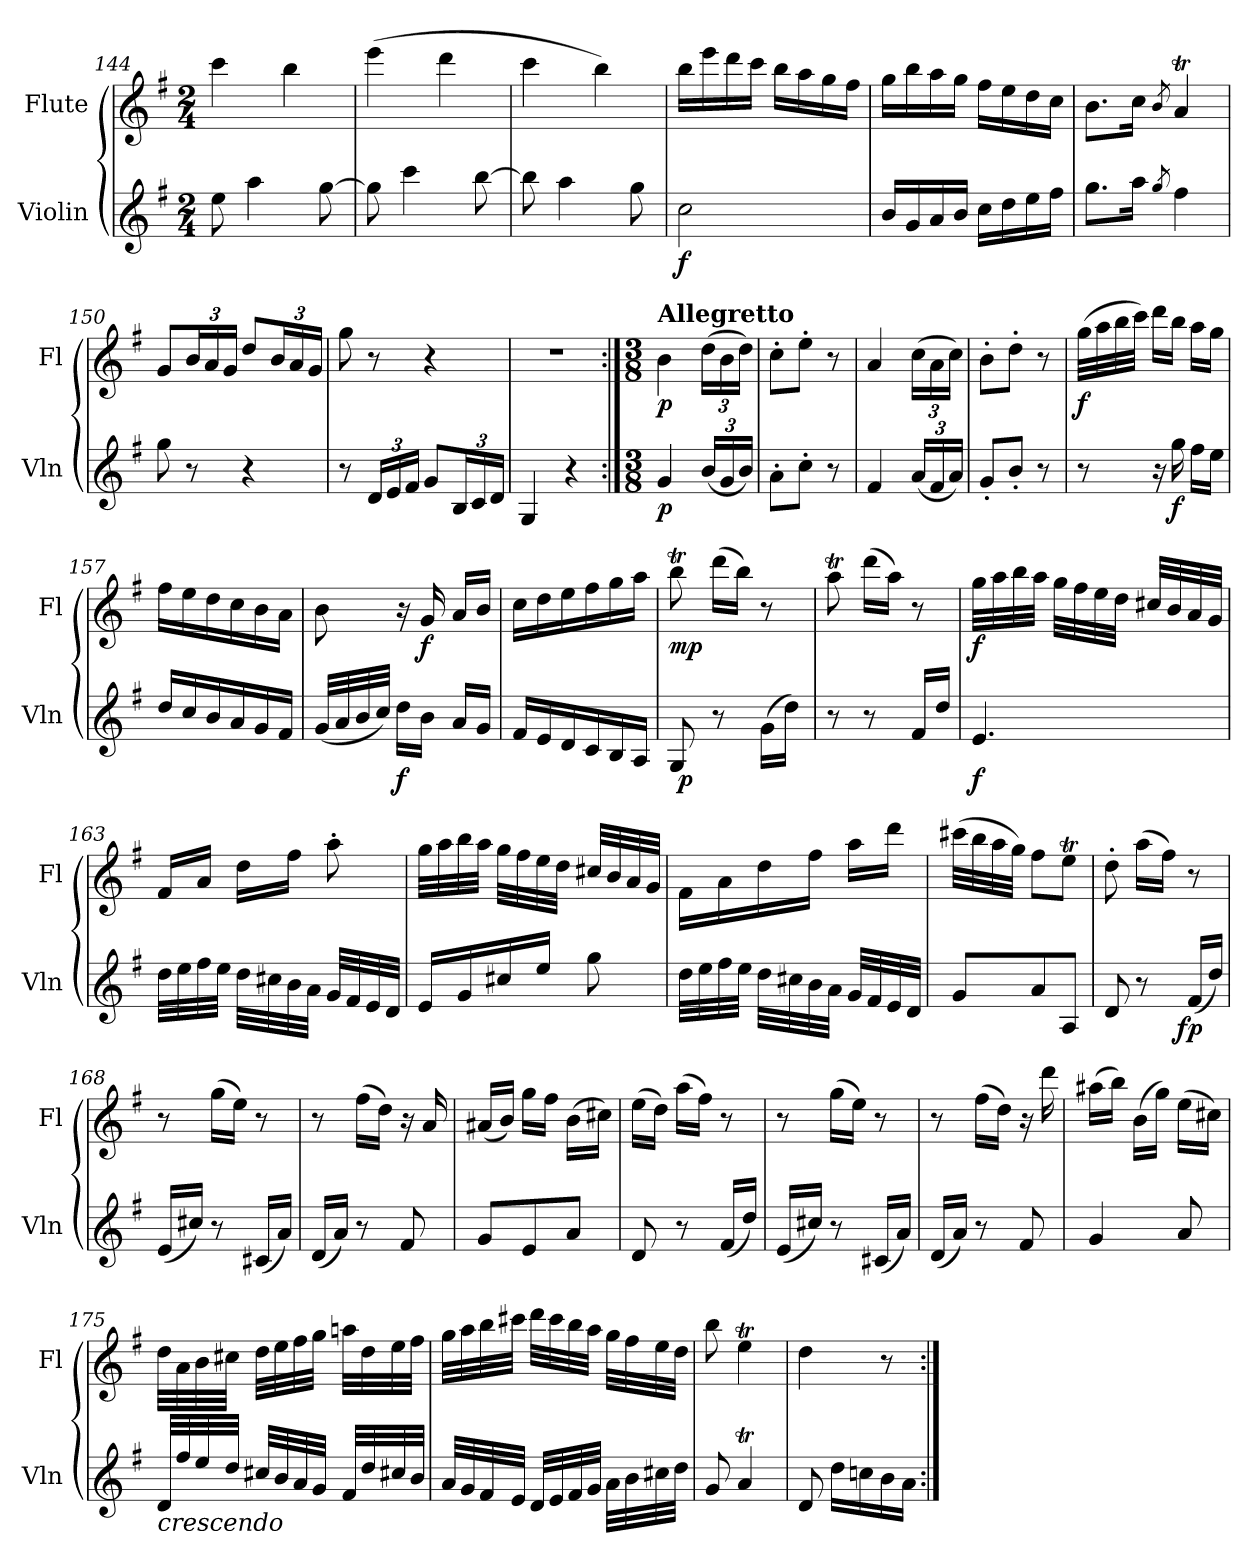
**kern	**dynam	**kern	**dynam
*part2	*part2	*part1	*part1
*staff2	*staff2	*staff1	*staff1
*I"Violin	*	*I"Flute	*
*I'Vln	*	*I'Fl	*
!!LO:LB:g=z
*clefG2	*	*clefG2	*
*k[f#]	*	*k[f#]	*
*e:	*	*e:	*
*M2/4	*	*M2/4	*
=144	=144	=144	=144
8ee\	.	4ccc\	.
4aa\	.	.	.
.	.	4bb\	.
[8gg\	.	.	.
=145	=145	=145	=145
8gg\]	.	(>4eee\	.
4ccc\	.	.	.
.	.	4ddd\	.
[8bb\	.	.	.
=146	=146	=146	=146
8bb\]	.	4ccc\	.
4aa\	.	.	.
.	.	4bb\)	.
8gg\	.	.	.
=147	=147	=147	=147
!	!LO:DY:b	!	!
2cc\	f	16bb\LL	.
.	.	16eee\	.
.	.	16ddd\	.
.	.	16ccc\JJ	.
.	.	16bb\LL	.
.	.	16aa\	.
.	.	16gg\	.
.	.	16ff#\JJ	.
=148	=148	=148	=148
16b/LL	.	16gg\LL	.
16g/	.	16bb\	.
16a/	.	16aa\	.
16b/JJ	.	16gg\JJ	.
16cc\LL	.	16ff#\LL	.
16dd\	.	16ee\	.
16ee\	.	16dd\	.
16ff#\JJ	.	16cc\JJ	.
=149	=149	=149	=149
8.gg\L	.	8.b\L	.
16aa\Jk	.	16cc\Jk	.
8qgg/	.	8qb/	.
4ff#\	.	4aT/	.
=150	=150	=150	=150
8gg\	.	8g/L	.
8r	.	24b/L	.
.	.	24a/	.
.	.	24g/JJ	.
4r	.	8dd/L	.
.	.	24b/L	.
.	.	24a/	.
.	.	24g/JJ	.
!!LO:PB:g=z
=151	=151	=151	=151
8r	.	8gg\	.
24d/LL	.	8r	.
24e/	.	.	.
24f#/JJ	.	.	.
8g/L	.	4r	.
24B/L	.	.	.
24c/	.	.	.
24d/JJ	.	.	.
=152	=152	=152	=152
4G/	.	2r	.
4r	.	.	.
=152X2:|!	=152X2:|!	=152X2:|!	=152X2:|!
*M3/8	*	*M3/8	*
!	!	!LO:TX:a:B:t=Allegretto	!
!	!LO:DY:b	!	!LO:DY:b
4g/	p	4b\	p
(<24b/LL	.	(>24dd\LL	.
24g/	.	24b\	.
24b/JJ)	.	24dd\JJ)	.
=153	=153	=153	=153
8a'>\L	.	8cc'>\L	.
8cc'>\J	.	8ee'>\J	.
8r	.	8r	.
=154	=154	=154	=154
4f#/	.	4a/	.
(<24a/LL	.	(>24cc\LL	.
24f#/	.	24a\	.
24a/JJ)	.	24cc\JJ)	.
=155	=155	=155	=155
8g'</L	.	8b'>\L	.
8b'</J	.	8dd'>\J	.
8r	.	8r	.
=156	=156	=156	=156
!	!	!	!LO:DY:b
8r	.	(>32gg\LLL	f
.	.	32aa\	.
.	.	32bb\	.
.	.	32ccc\JJJ)	.
16r	.	16ddd\LL	.
!	!LO:DY:b	!	!
16gg\	f	16bb\JJ	.
16ff#\LL	.	16aa\LL	.
16ee\JJ	.	16gg\JJ	.
=157	=157	=157	=157
16dd/LL	.	16ff#\LL	.
16cc/	.	16ee\	.
16b/	.	16dd\	.
16a/	.	16cc\	.
16g/	.	16b\	.
16f#/JJ	.	16a\JJ	.
!!LO:LB:g=z
=158	=158	=158	=158
(<32g/LLL	.	8b\	.
32a/	.	.	.
32b/	.	.	.
32cc/JJJ)	.	.	.
!	!LO:DY:b	!	!
16dd\LL	f	16r	.
!	!	!	!LO:DY:b
16b\JJ	.	16g/	f
16a/LL	.	16a/LL	.
16g/JJ	.	16b/JJ	.
=159	=159	=159	=159
16f#/LL	.	16cc\LL	.
16e/	.	16dd\	.
16d/	.	16ee\	.
16c/	.	16ff#\	.
16B/	.	16gg\	.
16A/JJ	.	16aa\JJ	.
=160	=160	=160	=160
!	!	!	!LO:DY:b
*^	*	*	*
8G/	96ryy	.	8bbt\	mp
!	!	!LO:DY:b	!	!
.	3ryy	p	.	.
8r	.	.	(>16ddd\LL	.
.	.	.	16bb\JJ)	.
(>16g\LL	.	.	8r	.
16dd\JJ)	.	.	.	.
.	48.ryy	.	.	.
*v	*v	*	*	*
=161	=161	=161	=161
8r	.	8aaT\	.
8r	.	(>16ddd\LL	.
.	.	16aa\JJ)	.
16f#/LL	.	8r	.
16dd/JJ	.	.	.
=162	=162	=162	=162
!	!LO:DY:b	!	!LO:DY:b
4.e/	f	32gg\LLL	f
.	.	32aa\	.
.	.	32bb\	.
.	.	32aa\JJJ	.
.	.	32gg\LLL	.
.	.	32ff#\	.
.	.	32ee\	.
.	.	32dd\JJJ	.
.	.	32cc#X/LLL	.
.	.	32b/	.
.	.	32a/	.
.	.	32g/JJJ	.
=163	=163	=163	=163
32dd\LLL	.	16f#/LL	.
32ee\	.	.	.
32ff#\	.	16a/JJ	.
32ee\JJJ	.	.	.
32dd\LLL	.	16dd\LL	.
32cc#X\	.	.	.
32b\	.	16ff#\JJ	.
32a\JJJ	.	.	.
32g/LLL	.	8aa'>\	.
32f#/	.	.	.
32e/	.	.	.
32d/JJJ	.	.	.
!!LO:LB:g=z
=164	=164	=164	=164
16e/LL	.	32gg\LLL	.
.	.	32aa\	.
16g/	.	32bb\	.
.	.	32aa\JJJ	.
16cc#X/	.	32gg\LLL	.
.	.	32ff#\	.
16ee/JJ	.	32ee\	.
.	.	32dd\JJJ	.
8gg\	.	32cc#X/LLL	.
.	.	32b/	.
.	.	32a/	.
.	.	32g/JJJ	.
=165	=165	=165	=165
32dd\LLL	.	16f#\LL	.
32ee\	.	.	.
32ff#\	.	16a\	.
32ee\JJJ	.	.	.
32dd\LLL	.	16dd\	.
32cc#X\	.	.	.
32b\	.	16ff#\JJ	.
32a\JJJ	.	.	.
32g/LLL	.	16aa\LL	.
32f#/	.	.	.
32e/	.	16ddd\JJ	.
32d/JJJ	.	.	.
=166	=166	=166	=166
8g/L	.	(>32ccc#X\LLL	.
.	.	32bb\	.
.	.	32aa\	.
.	.	32gg\JJJ)	.
8a/	.	8ff#\L	.
8A/J	.	8eeT\J	.
=167	=167	=167	=167
*^	*	*	*
8d/	6ryy	.	8dd'>\	.
8r	.	.	(>16aa\LL	.
.	24.ryy	.	.	.
.	.	.	16ff#\JJ)	.
!	!	!LO:DY:b	!	!
.	12..ryy	fp	.	.
(<16f#/LL	.	.	8r	.
16dd/JJ)	.	.	.	.
*v	*v	*	*	*
=168	=168	=168	=168
(<16e/LL	.	8r	.
16cc#X/JJ)	.	.	.
8r	.	(>16gg\LL	.
.	.	16ee\JJ)	.
(<16c#X/LL	.	8r	.
16a/JJ)	.	.	.
=169	=169	=169	=169
(<16d/LL	.	8r	.
16a/JJ)	.	.	.
8r	.	(>16ff#\LL	.
.	.	16dd\JJ)	.
8f#/	.	16r	.
.	.	16a/	.
!!LO:LB:g=z
=170	=170	=170	=170
8g/L	.	(<16a#X/LL	.
.	.	16b/JJ)	.
8e/	.	16gg\LL	.
.	.	16ff#\JJ	.
8a/J	.	(>16b\LL	.
.	.	16cc#X\JJ)	.
=171	=171	=171	=171
8d/	.	(>16ee\LL	.
.	.	16dd\JJ)	.
8r	.	(>16aa\LL	.
.	.	16ff#\JJ)	.
(<16f#/LL	.	8r	.
16dd/JJ)	.	.	.
=172	=172	=172	=172
(<16e/LL	.	8r	.
16cc#X/JJ)	.	.	.
8r	.	(>16gg\LL	.
.	.	16ee\JJ)	.
(<16c#X/LL	.	8r	.
16a/JJ)	.	.	.
=173	=173	=173	=173
(<16d/LL	.	8r	.
16a/JJ)	.	.	.
8r	.	(>16ff#\LL	.
.	.	16dd\JJ)	.
8f#/	.	16r	.
.	.	16ddd\	.
=174	=174	=174	=174
4g/	.	(>16aa#X\LL	.
.	.	16bb\JJ)	.
.	.	(>16b\LL	.
.	.	16gg\JJ)	.
8a/	.	(>16ee\LL	.
.	.	16cc#X\JJ)	.
=175	=175	=175	=175
!LO:TX:b:i:t=crescendo	!	!	!
32d/LLL	.	32dd\LLL	.
32ff#/	.	32a\	.
32ee/	.	32b\	.
32dd/JJJ	.	32cc#X\JJJ	.
32cc#X/LLL	.	32dd\LLL	.
32b/	.	32ee\	.
32a/	.	32ff#\	.
32g/JJJ	.	32gg\JJJ	.
32f#/LLL	.	32aan\LLL	.
32dd/	.	32dd\	.
32cc#X/	.	32ee\	.
32b/JJJ	.	32ff#\JJJ	.
!!LO:LB:g=z
=176	=176	=176	=176
32a/LLL	.	32gg\LLL	.
32g/	.	32aa\	.
32f#/	.	32bb\	.
32e/JJJ	.	32ccc#X\JJJ	.
32d/LLL	.	32ddd\LLL	.
32e/	.	32ccc#\	.
32f#/	.	32bb\	.
32g/JJJ	.	32aa\JJJ	.
32a\LLL	.	32gg\LLL	.
32b\	.	32ff#\	.
32cc#X\	.	32ee\	.
32dd\JJJ	.	32dd\JJJ	.
=177	=177	=177	=177
8g/	.	8bb\	.
4aT/	.	4eeT\	.
=178	=178	=178	=178
8d/	.	4dd\	.
16dd\LL	.	.	.
16ccn\	.	.	.
16b\	.	8r	.
16a\JJ	.	.	.
=:|!	=:|!	=:|!	=:|!
*-	*-	*-	*-
